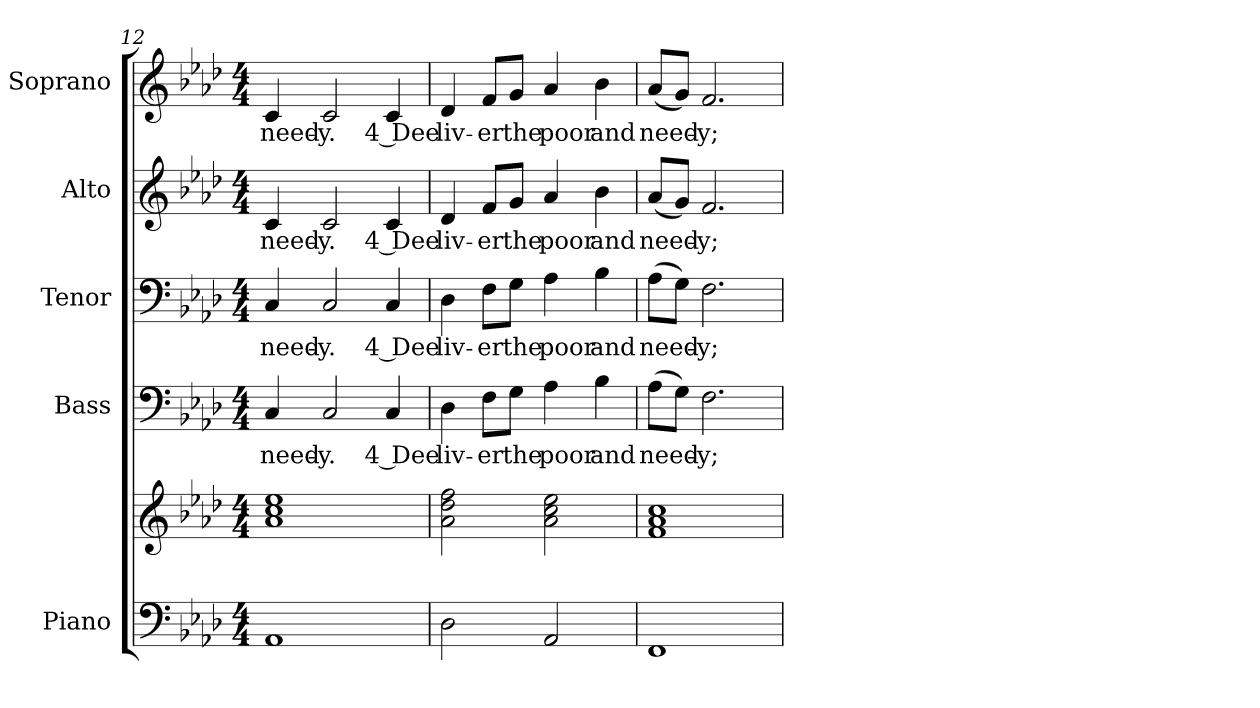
**kern	**kern	**kern	**text	**kern	**text	**kern	**text	**kern	**text
*part5	*part5	*part4	*part4	*part3	*part3	*part2	*part2	*part1	*part1
*staff6	*staff5	*staff4	*staff4	*staff3	*staff3	*staff2	*staff2	*staff1	*staff1
*I"Piano	*	*I"Bass	*	*I"Tenor	*	*I"Alto	*	*I"Soprano	*
*I'Pno.	*	*I'B.	*	*I'T.	*	*I'A.	*	*I'S.	*
*clefF4	*clefG2	*clefF4	*	*clefF4	*	*clefG2	*	*clefG2	*
*k[b-e-a-d-]	*k[b-e-a-d-]	*k[b-e-a-d-]	*	*k[b-e-a-d-]	*	*k[b-e-a-d-]	*	*k[b-e-a-d-]	*
*A-:	*A-:	*A-:	*	*A-:	*	*A-:	*	*A-:	*
*M4/4	*M4/4	*M4/4	*	*M4/4	*	*M4/4	*	*M4/4	*
=12	=12	=12	=12	=12	=12	=12	=12	=12	=12
!	!	!	!LO:LY:b:color=#000000	!	!	!	!	!	!
!	!	!	!	!	!LO:LY:b:color=#000000	!	!	!	!
!	!	!	!	!	!	!	!LO:LY:b:color=#000000	!	!
!	!	!	!	!	!	!	!	!	!LO:LY:b:color=#000000
1AA-i	1a-i 1cci 1ee-i	4Ci/	need-	4Ci/	need-	4ci/	need-	4ci/	need-
!	!	!	!LO:LY:b:color=#000000	!	!	!	!	!	!
!	!	!	!	!	!LO:LY:b:color=#000000	!	!	!	!
!	!	!	!	!	!	!	!LO:LY:b:color=#000000	!	!
!	!	!	!	!	!	!	!	!	!LO:LY:b:color=#000000
.	.	2Ci/	-y.	2Ci/	-y.	2ci/	-y.	2ci/	-y.
!	!	!	!LO:LY:b:color=#000000	!	!	!	!	!	!
!	!	!	!	!	!LO:LY:b:color=#000000	!	!	!	!
!	!	!	!	!	!	!	!LO:LY:b:color=#000000	!	!
!	!	!	!	!	!	!	!	!	!LO:LY:b:color=#000000
.	.	4Ci/	4 Dee	4Ci/	4 Dee	4ci/	4 Dee	4ci/	4 Dee
!!LO:PB:g=z
=13	=13	=13	=13	=13	=13	=13	=13	=13	=13
!	!	!	!LO:LY:b:color=#000000	!	!	!	!	!	!
!	!	!	!	!	!LO:LY:b:color=#000000	!	!	!	!
!	!	!	!	!	!	!	!LO:LY:b:color=#000000	!	!
!	!	!	!	!	!	!	!	!	!LO:LY:b:color=#000000
2D-i\	2a-i\ 2dd-i 2ffi	4D-i\	liv-	4D-i\	liv-	4d-i/	liv-	4d-i/	liv-
!	!	!	!LO:LY:b:color=#000000	!	!	!	!	!	!
!	!	!	!	!	!LO:LY:b:color=#000000	!	!	!	!
!	!	!	!	!	!	!	!LO:LY:b:color=#000000	!	!
!	!	!	!	!	!	!	!	!	!LO:LY:b:color=#000000
.	.	8Fi\L	-er	8Fi\L	-er	8fi/L	-er	8fi/L	-er
!	!	!	!LO:LY:b:color=#000000	!	!	!	!	!	!
!	!	!	!	!	!LO:LY:b:color=#000000	!	!	!	!
!	!	!	!	!	!	!	!LO:LY:b:color=#000000	!	!
!	!	!	!	!	!	!	!	!	!LO:LY:b:color=#000000
.	.	8Gi\J	the	8Gi\J	the	8gi/J	the	8gi/J	the
!	!	!	!LO:LY:b:color=#000000	!	!	!	!	!	!
!	!	!	!	!	!LO:LY:b:color=#000000	!	!	!	!
!	!	!	!	!	!	!	!LO:LY:b:color=#000000	!	!
!	!	!	!	!	!	!	!	!	!LO:LY:b:color=#000000
2AA-i/	2a-i\ 2cci 2ee-i	4A-i\	poor	4A-i\	poor	4a-i/	poor	4a-i/	poor
!	!	!	!LO:LY:b:color=#000000	!	!	!	!	!	!
!	!	!	!	!	!LO:LY:b:color=#000000	!	!	!	!
!	!	!	!	!	!	!	!LO:LY:b:color=#000000	!	!
!	!	!	!	!	!	!	!	!	!LO:LY:b:color=#000000
.	.	4B-i\	and	4B-i\	and	4b-i\	and	4b-i\	and
=14	=14	=14	=14	=14	=14	=14	=14	=14	=14
!	!	!	!LO:LY:b:color=#000000	!	!	!	!	!	!
!	!	!	!	!	!LO:LY:b:color=#000000	!	!	!	!
!	!	!	!	!	!	!	!LO:LY:b:color=#000000	!	!
!	!	!	!	!	!	!	!	!	!LO:LY:b:color=#000000
1FFi	1fi 1a-i 1cci	(8A-i\L	need-	(8A-i\L	need-	(8a-i/L	need-	(8a-i/L	need-
.	.	8Gi\J)	.	8Gi\J)	.	8gi/J)	.	8gi/J)	.
!	!	!	!LO:LY:b:color=#000000	!	!	!	!	!	!
!	!	!	!	!	!LO:LY:b:color=#000000	!	!	!	!
!	!	!	!	!	!	!	!LO:LY:b:color=#000000	!	!
!	!	!	!	!	!	!	!	!	!LO:LY:b:color=#000000
.	.	2.Fi\	-y;	2.Fi\	-y;	2.fi/	-y;	2.fi/	-y;
=	=	=	=	=	=	=	=	=	=
*-	*-	*-	*-	*-	*-	*-	*-	*-	*-
